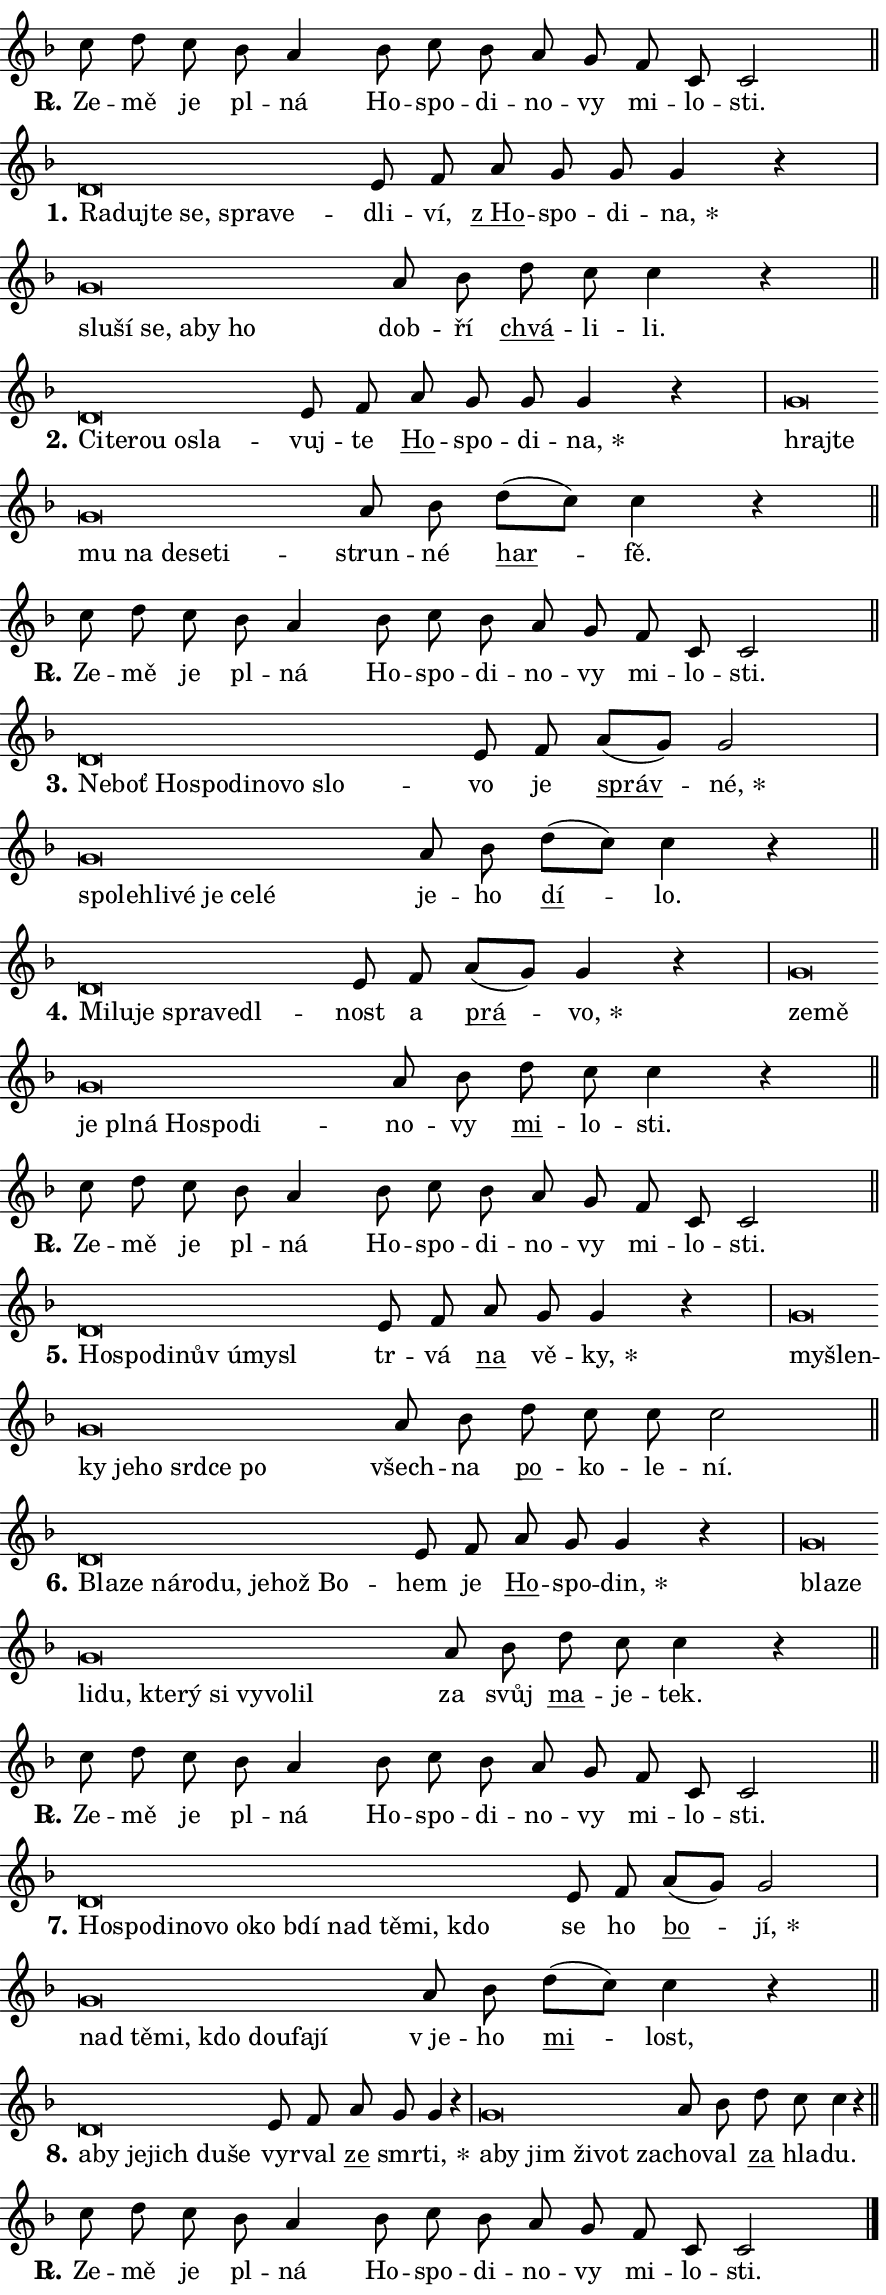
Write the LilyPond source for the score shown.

\version "2.24.0"
\header { tagline = "" }
\paper {
  indent = 0\cm
  top-margin = 0\cm
  right-margin = 0.13\cm % to fit lyric hyphens
  bottom-margin = 0\cm
  left-margin = 0\cm
  paper-width = 15\cm
  page-breaking = #ly:one-page-breaking
  system-system-spacing.basic-distance = #11
  score-system-spacing.basic-distance = #11
  ragged-last = ##f
}


%% Author: Thomas Morley
%% https://lists.gnu.org/archive/html/lilypond-user/2020-05/msg00002.html
#(define (line-position grob)
"Returns position of @var[grob} in current system:
   @code{'start}, if at first time-step
   @code{'end}, if at last time-step
   @code{'middle} otherwise
"
  (let* ((col (ly:item-get-column grob))
         (ln (ly:grob-object col 'left-neighbor))
         (rn (ly:grob-object col 'right-neighbor))
         (col-to-check-left (if (ly:grob? ln) ln col))
         (col-to-check-right (if (ly:grob? rn) rn col))
         (break-dir-left
           (and
             (ly:grob-property col-to-check-left 'non-musical #f)
             (ly:item-break-dir col-to-check-left)))
         (break-dir-right
           (and
             (ly:grob-property col-to-check-right 'non-musical #f)
             (ly:item-break-dir col-to-check-right))))
        (cond ((eqv? 1 break-dir-left) 'start)
              ((eqv? -1 break-dir-right) 'end)
              (else 'middle))))

#(define (tranparent-at-line-position vctor)
  (lambda (grob)
  "Relying on @code{line-position} select the relevant enry from @var{vctor}.
Used to determine transparency,"
    (case (line-position grob)
      ((end) (not (vector-ref vctor 0)))
      ((middle) (not (vector-ref vctor 1)))
      ((start) (not (vector-ref vctor 2))))))

noteHeadBreakVisibility =
#(define-music-function (break-visibility)(vector?)
"Makes @code{NoteHead}s transparent relying on @var{break-visibility}"
#{
  \override NoteHead.transparent =
    #(tranparent-at-line-position break-visibility)
#})

#(define delete-ledgers-for-transparent-note-heads
  (lambda (grob)
    "Reads whether a @code{NoteHead} is transparent.
If so this @code{NoteHead} is removed from @code{'note-heads} from
@var{grob}, which is supposed to be @code{LedgerLineSpanner}.
As a result ledgers are not printed for this @code{NoteHead}"
    (let* ((nhds-array (ly:grob-object grob 'note-heads))
           (nhds-list
             (if (ly:grob-array? nhds-array)
                 (ly:grob-array->list nhds-array)
                 '()))
           ;; Relies on the transparent-property being done before
           ;; Staff.LedgerLineSpanner.after-line-breaking is executed.
           ;; This is fragile ...
           (to-keep
             (remove
               (lambda (nhd)
                 (ly:grob-property nhd 'transparent #f))
               nhds-list)))
      ;; TODO find a better method to iterate over grob-arrays, similiar
      ;; to filter/remove etc for lists
      ;; For now rebuilt from scratch
      (set! (ly:grob-object grob 'note-heads)  '())
      (for-each
        (lambda (nhd)
          (ly:pointer-group-interface::add-grob grob 'note-heads nhd))
        to-keep))))

squashNotes = {
  \override NoteHead.X-extent = #'(-0.2 . 0.2)
  \override NoteHead.Y-extent = #'(-0.75 . 0)
  \override NoteHead.stencil =
    #(lambda (grob)
       (let ((pos (ly:grob-property grob 'staff-position)))
         (begin
           (if (< pos -7) (display "ERROR: Lower brevis then expected\n") (display ""))
           (if (<= pos -6) ly:text-interface::print ly:note-head::print))))
}
unSquashNotes = {
  \revert NoteHead.X-extent
  \revert NoteHead.Y-extent
  \revert NoteHead.stencil
}

hideNotes = \noteHeadBreakVisibility #begin-of-line-visible
unHideNotes = \noteHeadBreakVisibility #all-visible

% work-around for resetting accidentals
% https://lilypond.org/doc/v2.23/Documentation/notation/displaying-rhythms#unmetered-music
cadenzaMeasure = {
  \cadenzaOff
  \partial 1024 s1024
  \cadenzaOn
}

#(define-markup-command (accent layout props text) (markup?)
  "Underline accented syllable"
  (interpret-markup layout props
    #{\markup \override #'(offset . 4.3) \underline { #text }#}))

responsum = \markup \concat {
  "R" \hspace #-1.05 \path #0.1 #'((moveto 0 0.07) (lineto 0.9 0.8)) \hspace #0.05 "."
}

spaceSize = #0.6828661417322834 % exact space size for TeX Gyre Schola

\layout {
  \context {
    \Staff
    \remove "Time_signature_engraver"
    \override LedgerLineSpanner.after-line-breaking = #delete-ledgers-for-transparent-note-heads
  }
  \context {
    \Lyrics {
      \override LyricSpace.minimum-distance = \spaceSize
      \override LyricText.font-name = #"TeX Gyre Schola"
      \override LyricText.font-size = 1
      \override StanzaNumber.font-name = #"TeX Gyre Schola Bold"
      \override StanzaNumber.font-size = 1
    }
  }
  \context {
    \Score 
    \override NoteHead.text =
      #(lambda (grob) 
        (let ((pos (ly:grob-property grob 'staff-position)))
          #{\markup {
            \combine
              \halign #-0.55 \raise #(if (= pos -6) 0 0.5) \override #'(thickness . 2) \draw-line #'(3.2 . 0)
              \musicglyph "noteheads.sM1"
          }#}))
  }
}

% magnetic-lyrics.ily
%
%   written by
%     Jean Abou Samra <jean@abou-samra.fr>
%     Werner Lemberg <wl@gnu.org>
%
%   adapted by
%     Jiri Hon <jiri.hon@gmail.com>
%
% Version 2022-Apr-15

% https://www.mail-archive.com/lilypond-user@gnu.org/msg149350.html

#(define (Left_hyphen_pointer_engraver context)
   "Collect syllable-hyphen-syllable occurrences in lyrics and store
them in properties.  This engraver only looks to the left.  For
example, if the lyrics input is @code{foo -- bar}, it does the
following.

@itemize @bullet
@item
Set the @code{text} property of the @code{LyricHyphen} grob between
@q{foo} and @q{bar} to @code{foo}.

@item
Set the @code{left-hyphen} property of the @code{LyricText} grob with
text @q{foo} to the @code{LyricHyphen} grob between @q{foo} and
@q{bar}.
@end itemize

Use this auxiliary engraver in combination with the
@code{lyric-@/text::@/apply-@/magnetic-@/offset!} hook."
   (let ((hyphen #f)
         (text #f))
     (make-engraver
      (acknowledgers
       ((lyric-syllable-interface engraver grob source-engraver)
        (set! text grob)))
      (end-acknowledgers
       ((lyric-hyphen-interface engraver grob source-engraver)
        ;(when (not (grob::has-interface grob 'lyric-space-interface))
          (set! hyphen grob)));)
      ((stop-translation-timestep engraver)
       (when (and text hyphen)
         (ly:grob-set-object! text 'left-hyphen hyphen))
       (set! text #f)
       (set! hyphen #f)))))

#(define (lyric-text::apply-magnetic-offset! grob)
   "If the space between two syllables is less than the value in
property @code{LyricText@/.details@/.squash-threshold}, move the right
syllable to the left so that it gets concatenated with the left
syllable.

Use this function as a hook for
@code{LyricText@/.after-@/line-@/breaking} if the
@code{Left_@/hyphen_@/pointer_@/engraver} is active."
   (let ((hyphen (ly:grob-object grob 'left-hyphen #f)))
     (when hyphen
       (let ((left-text (ly:spanner-bound hyphen LEFT)))
         (when (grob::has-interface left-text 'lyric-syllable-interface)
           (let* ((common (ly:grob-common-refpoint grob left-text X))
                  (this-x-ext (ly:grob-extent grob common X))
                  (left-x-ext
                   (begin
                     ;; Trigger magnetism for left-text.
                     (ly:grob-property left-text 'after-line-breaking)
                     (ly:grob-extent left-text common X)))
                  ;; `delta` is the gap width between two syllables.
                  (delta (- (interval-start this-x-ext)
                            (interval-end left-x-ext)))
                  (details (ly:grob-property grob 'details))
                  (threshold (assoc-get 'squash-threshold details 0.2)))
             (when (< delta threshold)
               (let* (;; We have to manipulate the input text so that
                      ;; ligatures crossing syllable boundaries are not
                      ;; disabled.  For languages based on the Latin
                      ;; script this is essentially a beautification.
                      ;; However, for non-Western scripts it can be a
                      ;; necessity.
                      (lt (ly:grob-property left-text 'text))
                      (rt (ly:grob-property grob 'text))
                      (is-space (grob::has-interface hyphen 'lyric-space-interface))
                      (space (if is-space " " ""))
                      (extra-delta (if is-space spaceSize 0))
                      ;; Append new syllable.
                      (ltrt-space (if (and (string? lt) (string? rt))
                                (string-append lt space rt)
                                (make-concat-markup (list lt space rt))))
                      ;; Right-align `ltrt` to the right side.
                      (ltrt-space-markup (grob-interpret-markup
                               grob
                               (make-translate-markup
                                (cons (interval-length this-x-ext) 0)
                                (make-right-align-markup ltrt-space)))))
                 (begin
                   ;; Don't print `left-text`.
                   (ly:grob-set-property! left-text 'stencil #f)
                   ;; Set text and stencil (which holds all collected
                   ;; syllables so far) and shift it to the left.
                   (ly:grob-set-property! grob 'text ltrt-space)
                   (ly:grob-set-property! grob 'stencil ltrt-space-markup)
                   (ly:grob-translate-axis! grob (- (- delta extra-delta)) X))))))))))


#(define (lyric-hyphen::displace-bounds-first grob)
   ;; Make very sure this callback isn't triggered too early.
   (let ((left (ly:spanner-bound grob LEFT))
         (right (ly:spanner-bound grob RIGHT)))
     (ly:grob-property left 'after-line-breaking)
     (ly:grob-property right 'after-line-breaking)
     (ly:lyric-hyphen::print grob)))

squashThreshold = #0.4

\layout {
  \context {
    \Lyrics
    \consists #Left_hyphen_pointer_engraver
    \override LyricText.after-line-breaking =
      #lyric-text::apply-magnetic-offset!
    \override LyricHyphen.stencil = #lyric-hyphen::displace-bounds-first
    \override LyricText.details.squash-threshold = \squashThreshold
    \override LyricHyphen.minimum-distance = 0
    \override LyricHyphen.minimum-length = \squashThreshold
  }
}

squashText = \override LyricText.details.squash-threshold = 9999
unSquashText = \override LyricText.details.squash-threshold = \squashThreshold

leftText = \override LyricText.self-alignment-X = #LEFT
unLeftText = \revert LyricText.self-alignment-X

starOffset = #(lambda (grob) 
                (let ((x_offset (ly:self-alignment-interface::aligned-on-x-parent grob)))
                  (if (= x_offset 0) 0 (+ x_offset 1.2))))

star = #(define-music-function (syllable)(string?)
"Append star separator at the end of a syllable"
#{
  \once \override LyricText.X-offset = #starOffset
  \lyricmode { \markup {
    #syllable
    \override #'((font-name . "TeX Gyre Schola Bold")) \hspace #0.2 \lower #0.65 \larger "*"
  } }
#})

starAccent = #(define-music-function (syllable)(string?)
"Append star separator at the end of a syllable and make accent"
#{
  \once \override LyricText.X-offset = #starOffset
  \lyricmode { \markup {
    \accent #syllable
    \override #'((font-name . "TeX Gyre Schola Bold")) \hspace #0.2 \lower #0.65 \larger "*"
  } }
#})

breath = #(define-music-function (syllable)(string?)
"Append breathing indicator at the end of a syllable"
#{
  \lyricmode { \markup { #syllable "+" } }
#})

optionalBreath = #(define-music-function (syllable)(string?)
"Append optional breathing indicator at the end of a syllable"
#{
  \lyricmode { \markup { #syllable "(+)" } }
#})


\score {
    <<
        \new Voice = "melody" { \cadenzaOn \key f \major \relative { c''8 d c bes a4 \bar "" bes8 c bes \bar "" a g \bar "" f c c2 \cadenzaMeasure \bar "||" \break } }
        \new Lyrics \lyricsto "melody" { \lyricmode { \set stanza = \responsum
Ze -- mě je pl -- ná Ho -- spo -- di -- no -- vy mi -- lo -- sti. } }
    >>
    \layout {}
}

\score {
    <<
        \new Voice = "melody" { \cadenzaOn \key f \major \relative { \squashNotes d'\breve*1/16 \hideNotes \breve*1/16 \bar "" \breve*1/16 \bar "" \breve*1/16 \bar "" \breve*1/16 \breve*1/16 \bar "" \unHideNotes \unSquashNotes e8 f \bar "" a g g g4 r \cadenzaMeasure \bar "|" \squashNotes g\breve*1/16 \hideNotes \breve*1/16 \bar "" \breve*1/16 \bar "" \breve*1/16 \bar "" \breve*1/16 \breve*1/16 \bar "" \unHideNotes \unSquashNotes a8 bes \bar "" d c c4 r \cadenzaMeasure \bar "||" \break } }
        \new Lyrics \lyricsto "melody" { \lyricmode { \set stanza = "1."
\leftText Ra -- \squashText duj -- te se, spra -- ve -- \unLeftText \unSquashText dli -- ví, \markup \accent "z Ho" -- spo -- di -- \star na, \leftText slu -- \squashText ší se, a -- by ho \unLeftText \unSquashText dob -- ří \markup \accent chvá -- li -- li. } }
    >>
    \layout {}
}

\score {
    <<
        \new Voice = "melody" { \cadenzaOn \key f \major \relative { \squashNotes d'\breve*1/16 \hideNotes \breve*1/16 \bar "" \breve*1/16 \bar "" \breve*1/16 \breve*1/16 \bar "" \unHideNotes \unSquashNotes e8 f \bar "" a g g g4 r \cadenzaMeasure \bar "|" \squashNotes g\breve*1/16 \hideNotes \breve*1/16 \bar "" \breve*1/16 \bar "" \breve*1/16 \bar "" \breve*1/16 \bar "" \breve*1/16 \breve*1/16 \bar "" \unHideNotes \unSquashNotes a8 bes \bar "" d[( c)] c4 r \cadenzaMeasure \bar "||" \break } }
        \new Lyrics \lyricsto "melody" { \lyricmode { \set stanza = "2."
\leftText Ci -- \squashText te -- rou o -- sla -- \unLeftText \unSquashText vuj -- te \markup \accent Ho -- spo -- di -- \star na, \leftText hraj -- \squashText te mu na de -- se -- ti -- \unLeftText \unSquashText strun -- né \markup \accent har -- fě. } }
    >>
    \layout {}
}

\score {
    <<
        \new Voice = "melody" { \cadenzaOn \key f \major \relative { c''8 d c bes a4 \bar "" bes8 c bes \bar "" a g \bar "" f c c2 \cadenzaMeasure \bar "||" \break } }
        \new Lyrics \lyricsto "melody" { \lyricmode { \set stanza = \responsum
Ze -- mě je pl -- ná Ho -- spo -- di -- no -- vy mi -- lo -- sti. } }
    >>
    \layout {}
}

\score {
    <<
        \new Voice = "melody" { \cadenzaOn \key f \major \relative { \squashNotes d'\breve*1/16 \hideNotes \breve*1/16 \bar "" \breve*1/16 \bar "" \breve*1/16 \bar "" \breve*1/16 \bar "" \breve*1/16 \bar "" \breve*1/16 \breve*1/16 \bar "" \unHideNotes \unSquashNotes e8 f \bar "" a[( g)] g2 \cadenzaMeasure \bar "|" \squashNotes g\breve*1/16 \hideNotes \breve*1/16 \bar "" \breve*1/16 \bar "" \breve*1/16 \bar "" \breve*1/16 \bar "" \breve*1/16 \breve*1/16 \bar "" \unHideNotes \unSquashNotes a8 bes \bar "" d[( c)] c4 r \cadenzaMeasure \bar "||" \break } }
        \new Lyrics \lyricsto "melody" { \lyricmode { \set stanza = "3."
\leftText Ne -- \squashText boť Ho -- spo -- di -- no -- vo slo -- \unLeftText \unSquashText vo je \markup \accent správ -- \star né, \leftText spo -- \squashText leh -- li -- vé je ce -- lé \unLeftText \unSquashText je -- ho \markup \accent dí -- lo. } }
    >>
    \layout {}
}

\score {
    <<
        \new Voice = "melody" { \cadenzaOn \key f \major \relative { \squashNotes d'\breve*1/16 \hideNotes \breve*1/16 \bar "" \breve*1/16 \bar "" \breve*1/16 \bar "" \breve*1/16 \breve*1/16 \bar "" \unHideNotes \unSquashNotes e8 f \bar "" a[( g)] g4 r \cadenzaMeasure \bar "|" \squashNotes g\breve*1/16 \hideNotes \breve*1/16 \bar "" \breve*1/16 \bar "" \breve*1/16 \bar "" \breve*1/16 \bar "" \breve*1/16 \bar "" \breve*1/16 \breve*1/16 \bar "" \unHideNotes \unSquashNotes a8 bes \bar "" d c c4 r \cadenzaMeasure \bar "||" \break } }
        \new Lyrics \lyricsto "melody" { \lyricmode { \set stanza = "4."
\leftText Mi -- \squashText lu -- je spra -- ve -- dl -- \unLeftText \unSquashText nost a \markup \accent prá -- \star vo, \leftText ze -- \squashText mě je pl -- ná Ho -- spo -- di -- \unLeftText \unSquashText no -- vy \markup \accent mi -- lo -- sti. } }
    >>
    \layout {}
}

\score {
    <<
        \new Voice = "melody" { \cadenzaOn \key f \major \relative { c''8 d c bes a4 \bar "" bes8 c bes \bar "" a g \bar "" f c c2 \cadenzaMeasure \bar "||" \break } }
        \new Lyrics \lyricsto "melody" { \lyricmode { \set stanza = \responsum
Ze -- mě je pl -- ná Ho -- spo -- di -- no -- vy mi -- lo -- sti. } }
    >>
    \layout {}
}

\score {
    <<
        \new Voice = "melody" { \cadenzaOn \key f \major \relative { \squashNotes d'\breve*1/16 \hideNotes \breve*1/16 \bar "" \breve*1/16 \bar "" \breve*1/16 \bar "" \breve*1/16 \bar "" \breve*1/16 \breve*1/16 \bar "" \unHideNotes \unSquashNotes e8 f \bar "" a g g4 r \cadenzaMeasure \bar "|" \squashNotes g\breve*1/16 \hideNotes \breve*1/16 \bar "" \breve*1/16 \bar "" \breve*1/16 \bar "" \breve*1/16 \bar "" \breve*1/16 \bar "" \breve*1/16 \breve*1/16 \bar "" \unHideNotes \unSquashNotes a8 bes \bar "" d c c c2 \cadenzaMeasure \bar "||" \break } }
        \new Lyrics \lyricsto "melody" { \lyricmode { \set stanza = "5."
\leftText Ho -- \squashText spo -- di -- nův ú -- my -- sl \unLeftText \unSquashText tr -- vá \markup \accent na vě -- \star ky, \leftText my -- \squashText šlen -- ky je -- ho srd -- ce po \unLeftText \unSquashText všech -- na \markup \accent po -- ko -- le -- ní. } }
    >>
    \layout {}
}

\score {
    <<
        \new Voice = "melody" { \cadenzaOn \key f \major \relative { \squashNotes d'\breve*1/16 \hideNotes \breve*1/16 \bar "" \breve*1/16 \bar "" \breve*1/16 \bar "" \breve*1/16 \bar "" \breve*1/16 \bar "" \breve*1/16 \breve*1/16 \bar "" \unHideNotes \unSquashNotes e8 f \bar "" a g g4 r \cadenzaMeasure \bar "|" \squashNotes g\breve*1/16 \hideNotes \breve*1/16 \bar "" \breve*1/16 \bar "" \breve*1/16 \bar "" \breve*1/16 \bar "" \breve*1/16 \bar "" \breve*1/16 \bar "" \breve*1/16 \bar "" \breve*1/16 \breve*1/16 \bar "" \unHideNotes \unSquashNotes a8 bes \bar "" d c c4 r \cadenzaMeasure \bar "||" \break } }
        \new Lyrics \lyricsto "melody" { \lyricmode { \set stanza = "6."
\leftText Bla -- \squashText ze ná -- ro -- du, je -- hož Bo -- \unLeftText \unSquashText hem je \markup \accent Ho -- spo -- \star din, \leftText bla -- \squashText ze li -- du, kte -- rý si vy -- vo -- lil \unLeftText \unSquashText za svůj \markup \accent ma -- je -- tek. } }
    >>
    \layout {}
}

\score {
    <<
        \new Voice = "melody" { \cadenzaOn \key f \major \relative { c''8 d c bes a4 \bar "" bes8 c bes \bar "" a g \bar "" f c c2 \cadenzaMeasure \bar "||" \break } }
        \new Lyrics \lyricsto "melody" { \lyricmode { \set stanza = \responsum
Ze -- mě je pl -- ná Ho -- spo -- di -- no -- vy mi -- lo -- sti. } }
    >>
    \layout {}
}

\score {
    <<
        \new Voice = "melody" { \cadenzaOn \key f \major \relative { \squashNotes d'\breve*1/16 \hideNotes \breve*1/16 \bar "" \breve*1/16 \bar "" \breve*1/16 \bar "" \breve*1/16 \bar "" \breve*1/16 \bar "" \breve*1/16 \bar "" \breve*1/16 \bar "" \breve*1/16 \bar "" \breve*1/16 \bar "" \breve*1/16 \breve*1/16 \bar "" \unHideNotes \unSquashNotes e8 f \bar "" a[( g)] g2 \cadenzaMeasure \bar "|" \squashNotes g\breve*1/16 \hideNotes \breve*1/16 \bar "" \breve*1/16 \bar "" \breve*1/16 \bar "" \breve*1/16 \bar "" \breve*1/16 \breve*1/16 \bar "" \unHideNotes \unSquashNotes a8 bes \bar "" d[( c)] c4 r \cadenzaMeasure \bar "||" \break } }
        \new Lyrics \lyricsto "melody" { \lyricmode { \set stanza = "7."
\leftText Ho -- \squashText spo -- di -- no -- vo o -- ko bdí nad tě -- mi, kdo \unLeftText \unSquashText se ho \markup \accent bo -- \star jí, \leftText nad \squashText tě -- mi, kdo dou -- fa -- jí \unLeftText \unSquashText "v je" -- ho \markup \accent mi -- lost, } }
    >>
    \layout {}
}

\score {
    <<
        \new Voice = "melody" { \cadenzaOn \key f \major \relative { \squashNotes d'\breve*1/16 \hideNotes \breve*1/16 \bar "" \breve*1/16 \bar "" \breve*1/16 \bar "" \breve*1/16 \breve*1/16 \bar "" \unHideNotes \unSquashNotes e8 f \bar "" a g g4 r \cadenzaMeasure \bar "|" \squashNotes g\breve*1/16 \hideNotes \breve*1/16 \bar "" \breve*1/16 \bar "" \breve*1/16 \bar "" \breve*1/16 \breve*1/16 \bar "" \unHideNotes \unSquashNotes a8 bes \bar "" d c c4 r \cadenzaMeasure \bar "||" \break } }
        \new Lyrics \lyricsto "melody" { \lyricmode { \set stanza = "8."
\leftText a -- \squashText by je -- jich du -- še \unLeftText \unSquashText vy -- rval \markup \accent ze smr -- \star ti, \leftText a -- \squashText by jim ži -- vot za -- \unLeftText \unSquashText cho -- val \markup \accent za hla -- du. } }
    >>
    \layout {}
}

\score {
    <<
        \new Voice = "melody" { \cadenzaOn \key f \major \relative { c''8 d c bes a4 \bar "" bes8 c bes \bar "" a g \bar "" f c c2 \cadenzaMeasure \bar "||" \break } \bar "|." }
        \new Lyrics \lyricsto "melody" { \lyricmode { \set stanza = \responsum
Ze -- mě je pl -- ná Ho -- spo -- di -- no -- vy mi -- lo -- sti. } }
    >>
    \layout {}
}
